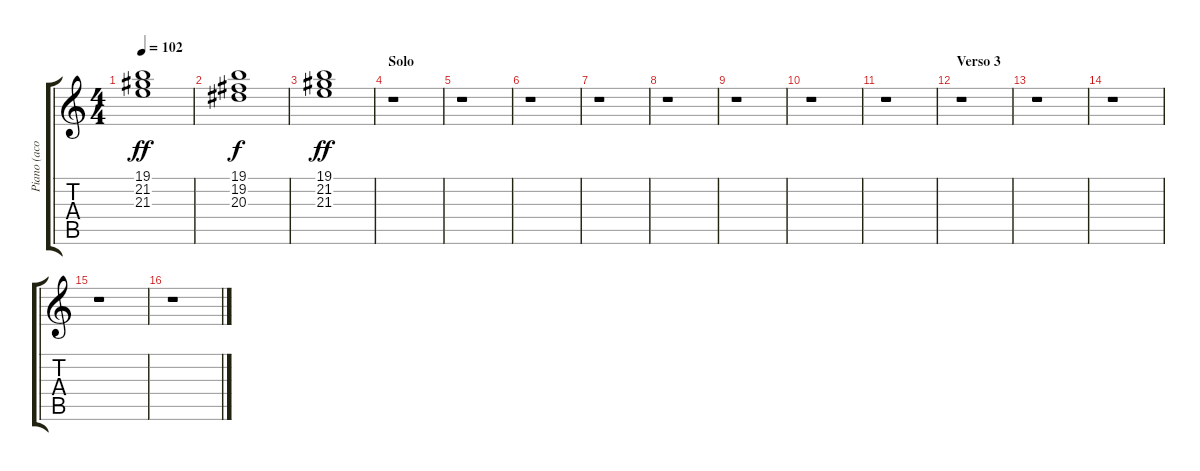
\track ("Piano (acompañamiento)" "Piano (aco") {instrument rockorgan}
\staff {score tabs}
\tuning (E4 B3 G3 D3 A2 E2) {hide}
\ts (4 4)
\tempo 102
\clef g2
\ks c
(19.1 21.2 21.3).1{dy ff} |
(19.1 19.2 20.3).1{dy f} |
(19.1 21.2 21.3).1{dy ff} |
\section ("" "Solo")
r.1 |
r.1 |
r.1 |
r.1 |
r.1 |
r.1 |
r.1 |
r.1 |
\section ("" "Verso 3")
r.1 |
r.1 |
r.1 |
r.1 |
r.1
